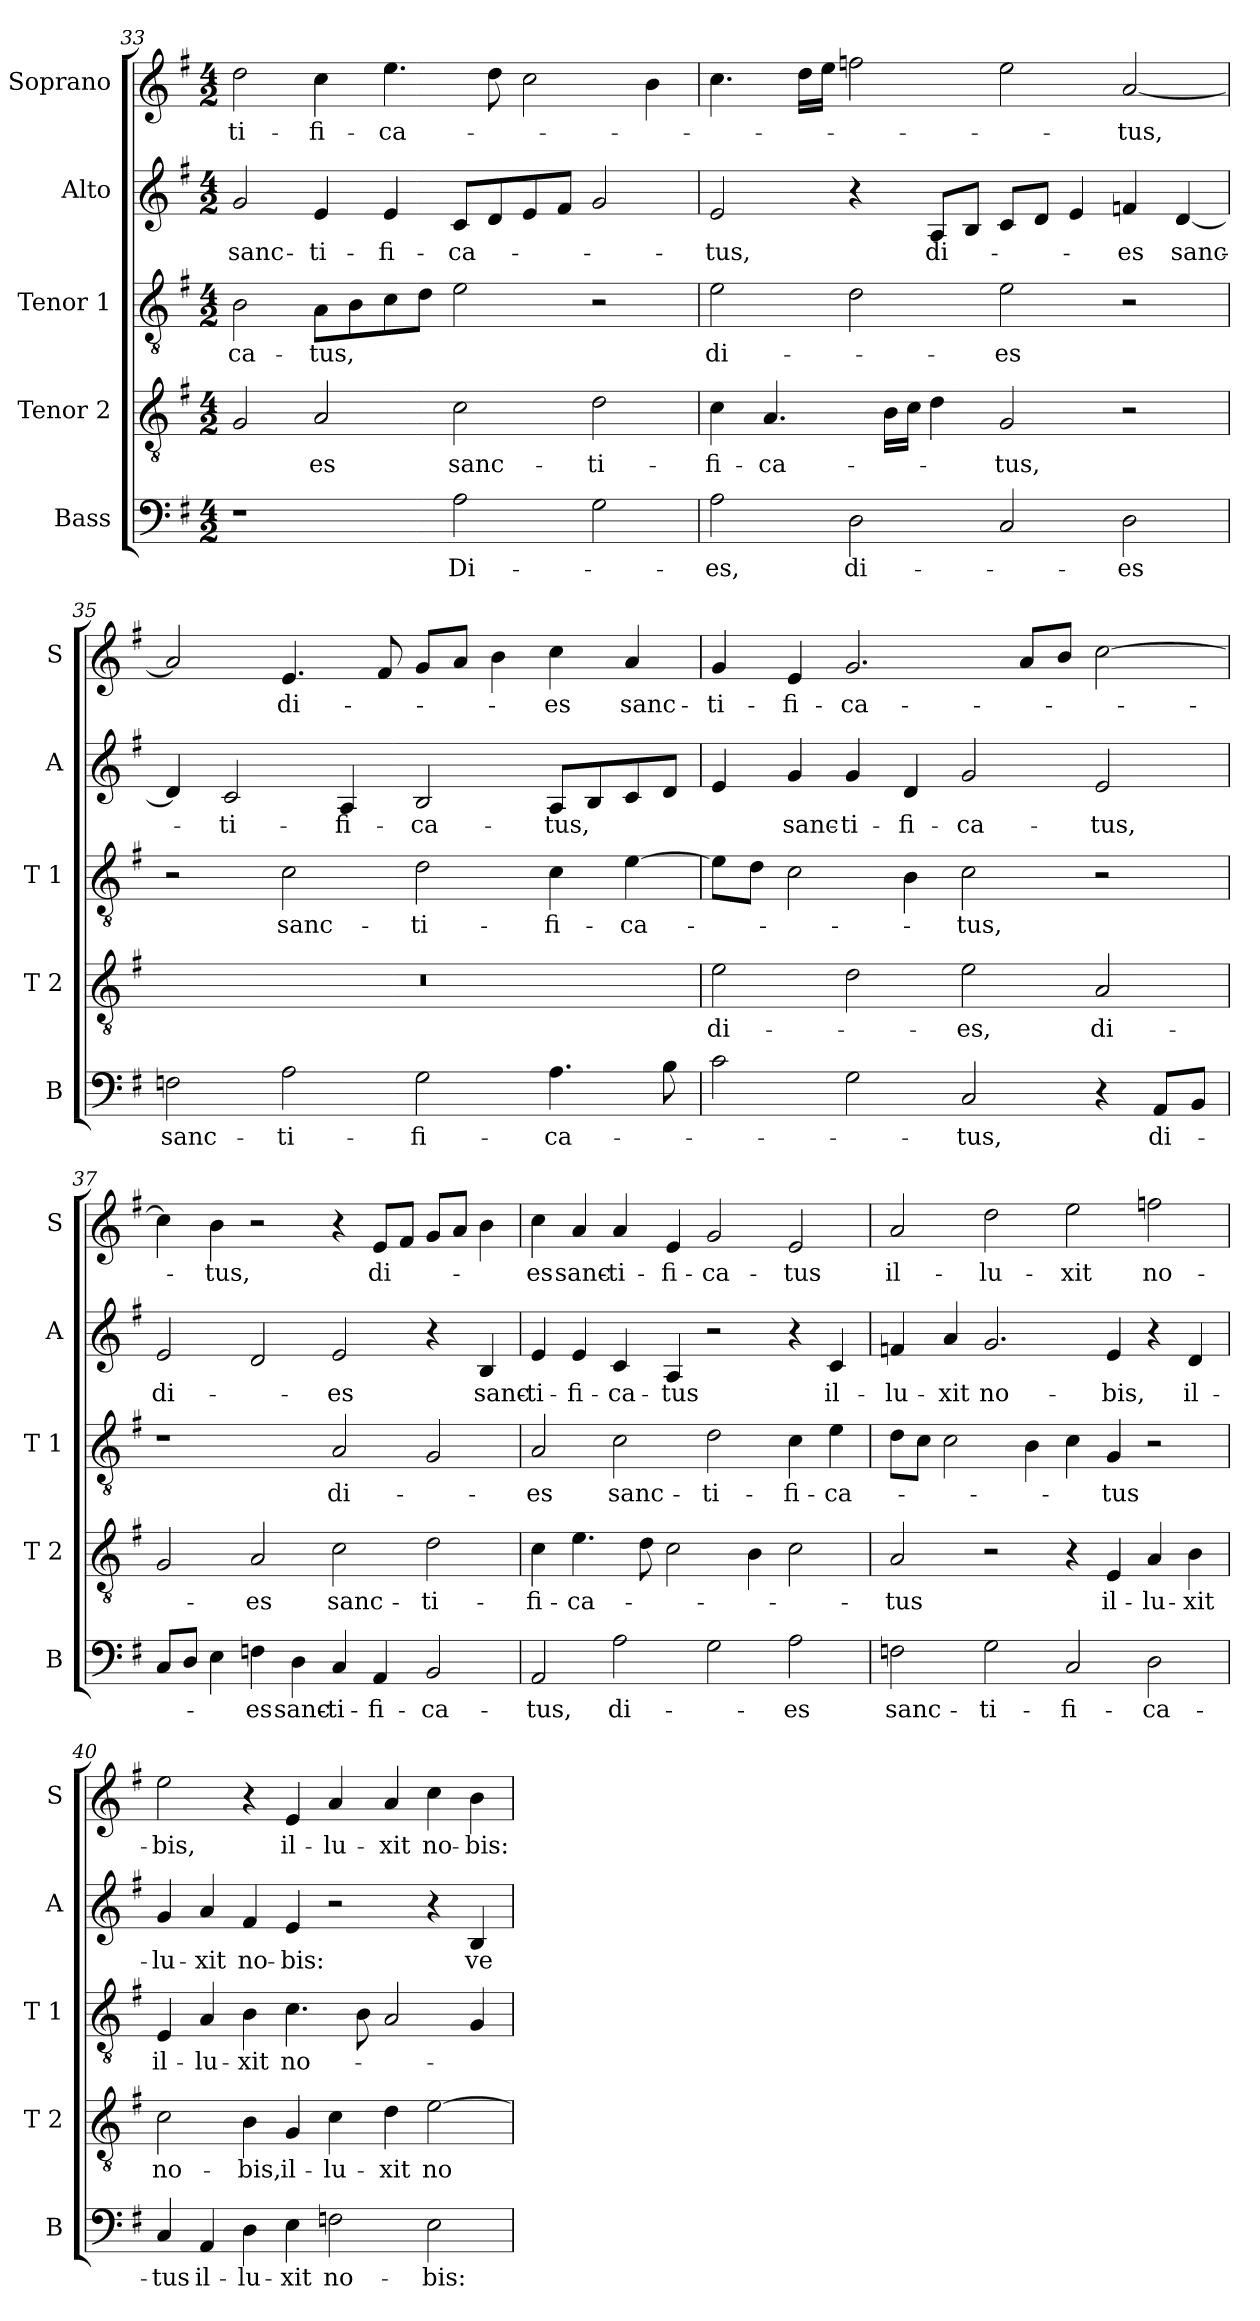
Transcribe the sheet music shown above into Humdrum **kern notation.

**kern	**text	**kern	**text	**kern	**text	**kern	**text	**kern	**text
*part5	*part5	*part4	*part4	*part3	*part3	*part2	*part2	*part1	*part1
*staff5	*staff5	*staff4	*staff4	*staff3	*staff3	*staff2	*staff2	*staff1	*staff1
*I"Bass	*	*I"Tenor 2	*	*I"Tenor 1	*	*I"Alto	*	*I"Soprano	*
*I'B	*	*I'T 2	*	*I'T 1	*	*I'A	*	*I'S	*
*clefF4	*	*clefGv2	*	*clefGv2	*	*clefG2	*	*clefG2	*
*k[f#]	*	*k[f#]	*	*k[f#]	*	*k[f#]	*	*k[f#]	*
*G:	*	*G:	*	*G:	*	*G:	*	*G:	*
*M4/2	*	*M4/2	*	*M4/2	*	*M4/2	*	*M4/2	*
=33	=33	=33	=33	=33	=33	=33	=33	=33	=33
!	!	!	!	!	!LO:LY:b	!	!LO:LY:b	!	!LO:LY:b
1r	.	2G/	.	2B\	-ca-	2g/	sanc-	2dd\	-ti-
!	!	!	!LO:LY:b	!	!LO:LY:b	!	!LO:LY:b	!	!LO:LY:b
.	.	2A/	-es	8A\L	-tus,	4e/	-ti-	4cc\	-fi-
.	.	.	.	8B\	.	.	.	.	.
!	!	!	!	!	!	!	!LO:LY:b	!	!LO:LY:b
.	.	.	.	8c\	.	4e/	-fi-	4.ee\	-ca-
.	.	.	.	8d\J	.	.	.	.	.
!	!LO:LY:b	!	!LO:LY:b	!	!	!	!LO:LY:b	!	!
2A\	Di-	2c\	sanc-	2e\	.	8c/L	-ca-	.	.
.	.	.	.	.	.	8d/	.	8dd\	.
.	.	.	.	.	.	8e/	.	2cc\	.
.	.	.	.	.	.	8f#/J	.	.	.
!	!	!	!LO:LY:b	!	!	!	!	!	!
2G\	.	2d\	-ti-	2r	.	2g/	.	.	.
.	.	.	.	.	.	.	.	4b\	.
!!LO:PB:g=z
=34	=34	=34	=34	=34	=34	=34	=34	=34	=34
!	!LO:LY:b	!	!LO:LY:b	!	!LO:LY:b	!	!LO:LY:b	!	!
2A\	-es,	4c\	-fi-	2e\	di-	2e/	-tus,	4.cc\	.
!	!	!	!LO:LY:b	!	!	!	!	!	!
.	.	4.A/	-ca-	.	.	.	.	.	.
.	.	.	.	.	.	.	.	16dd\LL	.
.	.	.	.	.	.	.	.	16ee\JJ	.
!	!LO:LY:b	!	!	!	!	!	!	!	!
2D\	di-	.	.	2d\	.	4r	.	2ffn\	.
.	.	16B\LL	.	.	.	.	.	.	.
.	.	16c\JJ	.	.	.	.	.	.	.
!	!	!	!	!	!	!	!LO:LY:b	!	!
.	.	4d\	.	.	.	8A/L	di-	.	.
.	.	.	.	.	.	8B/J	.	.	.
!	!	!	!LO:LY:b	!	!LO:LY:b	!	!	!	!
2C/	.	2G/	-tus,	2e\	-es	8c/L	.	2ee\	.
.	.	.	.	.	.	8d/J	.	.	.
.	.	.	.	.	.	4e/	.	.	.
!	!LO:LY:b	!	!	!	!	!	!LO:LY:b	!	!LO:LY:b
2D\	-es	2r	.	2r	.	4fn/	-es	[2a/	-tus,
!	!	!	!	!	!	!	!LO:LY:b	!	!
.	.	.	.	.	.	[4d/	sanc-	.	.
=35	=35	=35	=35	=35	=35	=35	=35	=35	=35
!	!LO:LY:b	!	!	!	!	!	!	!	!
2Fn\	sanc-	0r	.	2r	.	4d/]	.	2a/]	.
!	!	!	!	!	!	!	!LO:LY:b	!	!
.	.	.	.	.	.	2c/	-ti-	.	.
!	!LO:LY:b	!	!	!	!LO:LY:b	!	!	!	!LO:LY:b
2A\	-ti-	.	.	2c\	sanc-	.	.	4.e/	di-
!	!	!	!	!	!	!	!LO:LY:b	!	!
.	.	.	.	.	.	4A/	-fi-	.	.
.	.	.	.	.	.	.	.	8f#/	.
!	!LO:LY:b	!	!	!	!LO:LY:b	!	!LO:LY:b	!	!
2G\	-fi-	.	.	2d\	-ti-	2B/	-ca-	8g/L	.
.	.	.	.	.	.	.	.	8a/J	.
.	.	.	.	.	.	.	.	4b\	.
!	!LO:LY:b	!	!	!	!LO:LY:b	!	!LO:LY:b	!	!LO:LY:b
4.A\	-ca-	.	.	4c\	-fi-	8A/L	-tus,	4cc\	-es
.	.	.	.	.	.	8B/	.	.	.
!	!	!	!	!	!LO:LY:b	!	!	!	!LO:LY:b
.	.	.	.	[4e\	-ca-	8c/	.	4a/	sanc-
8B\	.	.	.	.	.	8d/J	.	.	.
=36	=36	=36	=36	=36	=36	=36	=36	=36	=36
!	!	!	!LO:LY:b	!	!	!	!	!	!LO:LY:b
2c\	.	2e\	di-	8e\L]	.	4e/	.	4g/	-ti-
.	.	.	.	8d\J	.	.	.	.	.
!	!	!	!	!	!	!	!LO:LY:b	!	!LO:LY:b
.	.	.	.	2c\	.	4g/	sanc-	4e/	-fi-
!	!	!	!	!	!	!	!LO:LY:b	!	!LO:LY:b
2G\	.	2d\	.	.	.	4g/	-ti-	2.g/	-ca-
!	!	!	!	!	!	!	!LO:LY:b	!	!
.	.	.	.	4B\	.	4d/	-fi-	.	.
!	!LO:LY:b	!	!LO:LY:b	!	!LO:LY:b	!	!LO:LY:b	!	!
2C/	-tus,	2e\	-es,	2c\	-tus,	2g/	-ca-	.	.
.	.	.	.	.	.	.	.	8a/L	.
.	.	.	.	.	.	.	.	8b/J	.
!	!	!	!LO:LY:b	!	!	!	!LO:LY:b	!	!
4r	.	2A/	di-	2r	.	2e/	-tus,	[2cc\	.
!	!LO:LY:b	!	!	!	!	!	!	!	!
8AA/L	di-	.	.	.	.	.	.	.	.
8BB/J	.	.	.	.	.	.	.	.	.
!!LO:LB:g=z
=37	=37	=37	=37	=37	=37	=37	=37	=37	=37
!	!	!	!	!	!	!	!LO:LY:b	!	!
8C/L	.	2G/	.	1r	.	2e/	di-	4cc\]	.
8D/J	.	.	.	.	.	.	.	.	.
!	!	!	!	!	!	!	!	!	!LO:LY:b
4E\	.	.	.	.	.	.	.	4b\	-tus,
!	!LO:LY:b	!	!LO:LY:b	!	!	!	!	!	!
4Fn\	-es	2A/	-es	.	.	2d/	.	2r	.
!	!LO:LY:b	!	!	!	!	!	!	!	!
4D\	sanc-	.	.	.	.	.	.	.	.
!	!LO:LY:b	!	!LO:LY:b	!	!LO:LY:b	!	!LO:LY:b	!	!
4C/	-ti-	2c\	sanc-	2A/	di-	2e/	-es	4r	.
!	!LO:LY:b	!	!	!	!	!	!	!	!LO:LY:b
4AA/	-fi-	.	.	.	.	.	.	8e/L	di-
.	.	.	.	.	.	.	.	8f#/J	.
!	!LO:LY:b	!	!LO:LY:b	!	!	!	!	!	!
2BB/	-ca-	2d\	-ti-	2G/	.	4r	.	8g/L	.
.	.	.	.	.	.	.	.	8a/J	.
!	!	!	!	!	!	!	!LO:LY:b	!	!
.	.	.	.	.	.	4B/	sanc-	4b\	.
=38	=38	=38	=38	=38	=38	=38	=38	=38	=38
!	!LO:LY:b	!	!LO:LY:b	!	!LO:LY:b	!	!LO:LY:b	!	!LO:LY:b
2AA/	-tus,	4c\	-fi-	2A/	-es	4e/	-ti-	4cc\	-es
!	!	!	!LO:LY:b	!	!	!	!LO:LY:b	!	!LO:LY:b
.	.	4.e\	-ca-	.	.	4e/	-fi-	4a/	sanc-
!	!LO:LY:b	!	!	!	!LO:LY:b	!	!LO:LY:b	!	!LO:LY:b
2A\	di-	.	.	2c\	sanc-	4c/	-ca-	4a/	-ti-
.	.	8d\	.	.	.	.	.	.	.
!	!	!	!	!	!	!	!LO:LY:b	!	!LO:LY:b
.	.	2c\	.	.	.	4A/	-tus	4e/	-fi-
!	!	!	!	!	!LO:LY:b	!	!	!	!LO:LY:b
2G\	.	.	.	2d\	-ti-	2r	.	2g/	-ca-
.	.	4B\	.	.	.	.	.	.	.
!	!LO:LY:b	!	!	!	!LO:LY:b	!	!	!	!LO:LY:b
2A\	-es	2c\	.	4c\	-fi-	4r	.	2e/	-tus
!	!	!	!	!	!LO:LY:b	!	!LO:LY:b	!	!
.	.	.	.	4e\	-ca-	4c/	il-	.	.
=39	=39	=39	=39	=39	=39	=39	=39	=39	=39
!	!LO:LY:b	!	!LO:LY:b	!	!	!	!LO:LY:b	!	!LO:LY:b
2Fn\	sanc-	2A/	-tus	8d\L	.	4fn/	-lu-	2a/	il-
.	.	.	.	8c\J	.	.	.	.	.
!	!	!	!	!	!	!	!LO:LY:b	!	!
.	.	.	.	2c\	.	4a/	-xit	.	.
!	!LO:LY:b	!	!	!	!	!	!LO:LY:b	!	!LO:LY:b
2G\	-ti-	2r	.	.	.	2.g/	no-	2dd\	-lu-
.	.	.	.	4B\	.	.	.	.	.
!	!LO:LY:b	!	!	!	!	!	!	!	!LO:LY:b
2C/	-fi-	4r	.	4c\	.	.	.	2ee\	-xit
!	!	!	!LO:LY:b	!	!LO:LY:b	!	!LO:LY:b	!	!
.	.	4E/	il-	4G/	-tus	4e/	-bis,	.	.
!	!LO:LY:b	!	!LO:LY:b	!	!	!	!	!	!LO:LY:b
2D\	-ca-	4A/	-lu-	2r	.	4r	.	2ffn\	no-
!	!	!	!LO:LY:b	!	!	!	!LO:LY:b	!	!
.	.	4B\	-xit	.	.	4d/	il-	.	.
!!LO:LB:g=z
=40	=40	=40	=40	=40	=40	=40	=40	=40	=40
!	!LO:LY:b	!	!LO:LY:b	!	!LO:LY:b	!	!LO:LY:b	!	!LO:LY:b
4C/	-tus	2c\	no-	4E/	il-	4g/	-lu-	2ee\	-bis,
!	!LO:LY:b	!	!	!	!LO:LY:b	!	!LO:LY:b	!	!
4AA/	il-	.	.	4A/	-lu-	4a/	-xit	.	.
!	!LO:LY:b	!	!LO:LY:b	!	!LO:LY:b	!	!LO:LY:b	!	!
4D\	-lu-	4B\	-bis,	4B\	-xit	4f#/	no-	4r	.
!	!LO:LY:b	!	!LO:LY:b	!	!LO:LY:b	!	!LO:LY:b	!	!LO:LY:b
4E\	-xit	4G/	il-	4.c\	no-	4e/	-bis:	4e/	il-
!	!LO:LY:b	!	!LO:LY:b	!	!	!	!	!	!LO:LY:b
2Fn\	no-	4c\	-lu-	.	.	2r	.	4a/	-lu-
.	.	.	.	8B\	.	.	.	.	.
!	!	!	!LO:LY:b	!	!	!	!	!	!LO:LY:b
.	.	4d\	-xit	2A/	.	.	.	4a/	-xit
!	!LO:LY:b	!	!LO:LY:b	!	!	!	!	!	!LO:LY:b
2E\	-bis:	[2e\	no-	.	.	4r	.	4cc\	no-
!	!	!	!	!	!	!	!LO:LY:b	!	!LO:LY:b
.	.	.	.	4G/	.	4B/	ve-	4b\	-bis:
=	=	=	=	=	=	=	=	=	=
*-	*-	*-	*-	*-	*-	*-	*-	*-	*-
